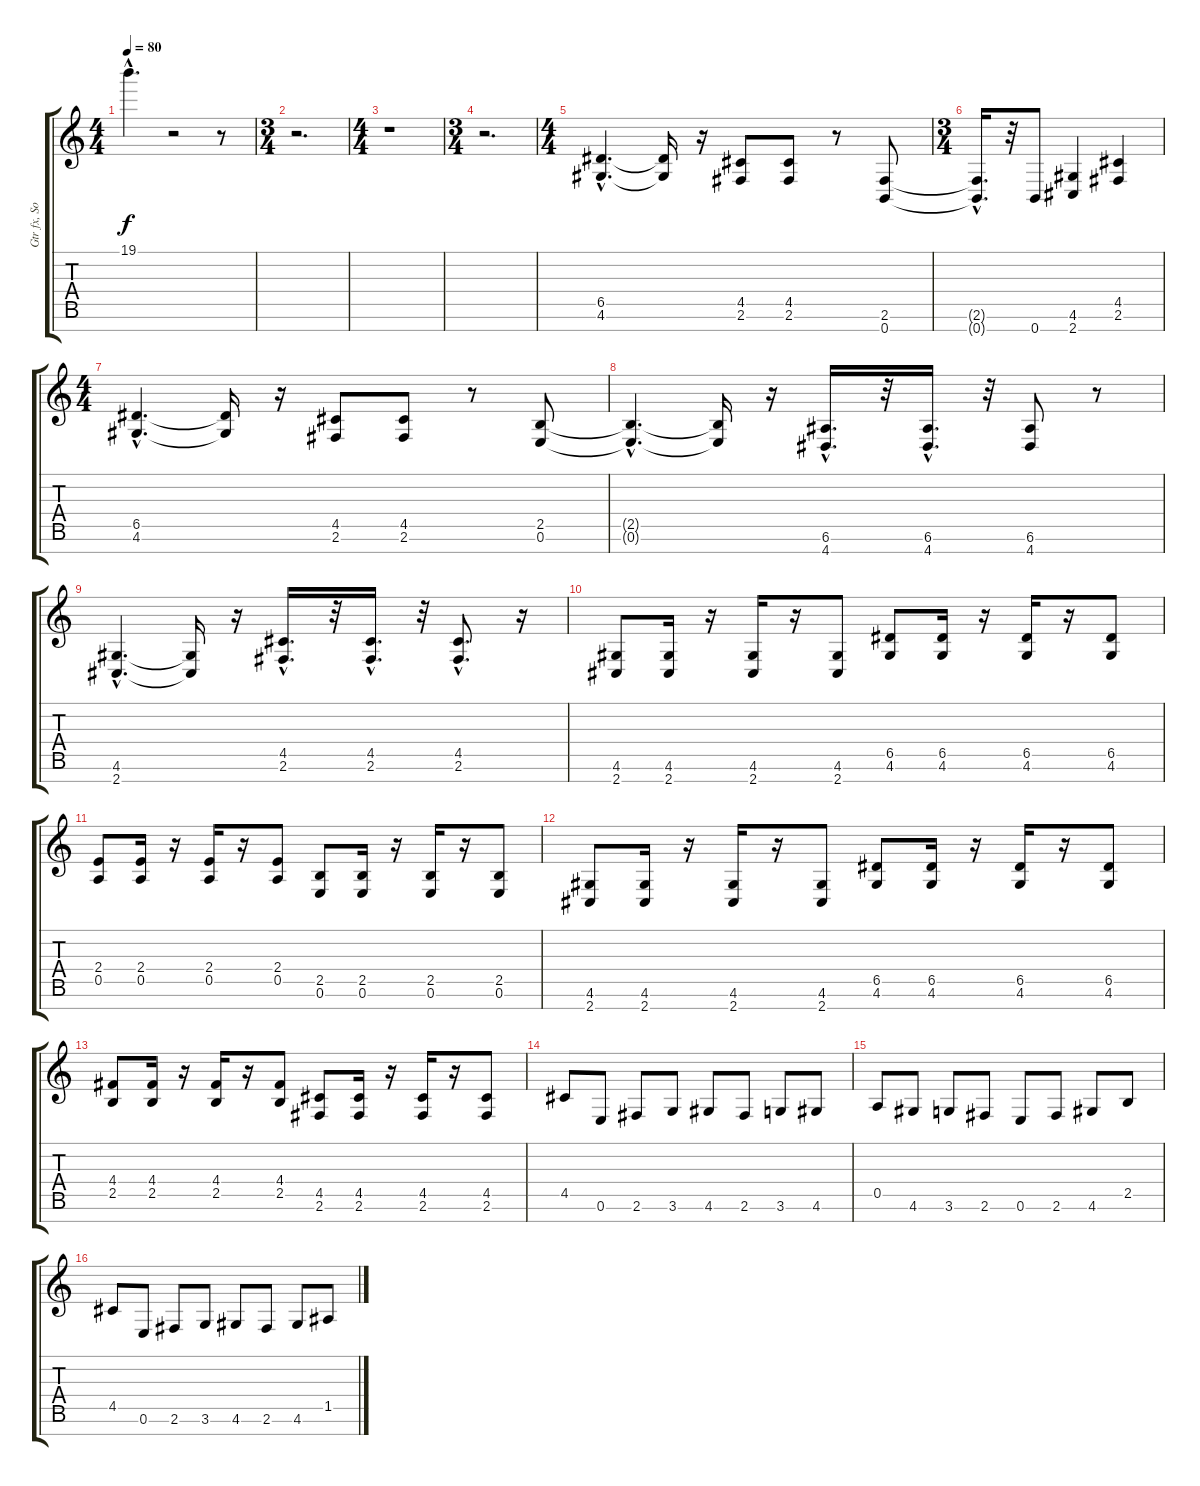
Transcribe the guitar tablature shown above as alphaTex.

\track ("Gtr fx, Solo gtr harm, Power chords" "Gtr fx, So") {instrument distortionguitar}
\staff {score tabs}
\tuning (E4 B3 G3 D3 A2 E2 B1) {hide}
\ts (4 4)
\tempo 80
\clef g2
\ks c
19.1{hac}.4{d dy f} r.2 r.8 |
\ts (3 4)
r.2{d} |
\ts (4 4)
r.1 |
\ts (3 4)
r.2{d} |
\ts (4 4)
(6.5{hac} 4.6{hac}).4{d volume 14} (6.5{t} 4.6{t}).16 r.16 (4.5 2.6).8 (4.5 2.6).8 r.8 (2.6 0.7).8 |
\ts (3 4)
(2.6{hac t} 0.7{hac t}).16{d} r.32 0.7.8 (4.6 2.7).4 (4.5 2.6).4 |
\ts (4 4)
(6.5{hac} 4.6{hac}).4{d} (6.5{t} 4.6{t}).16 r.16 (4.5 2.6).8 (4.5 2.6).8 r.8 (2.5 0.6).8 |
(2.5{hac t} 0.6{hac t}).4{d} (2.5{t} 0.6{t}).16 r.16 (6.6{hac} 4.7{hac}).16{d} r.32 (6.6{hac} 4.7{hac}).16{d} r.32 (6.6 4.7).8 r.8 |
(4.6{hac} 2.7{hac}).4{d} (4.6{t} 2.7{t}).16 r.16 (4.5{hac} 2.6{hac}).16{d} r.32 (4.5{hac} 2.6{hac}).16{d} r.32 (4.5{hac} 2.6{hac}).8{d} r.16 |
(4.6 2.7).8 (4.6 2.7).16 r.16 (4.6 2.7).16 r.16 (4.6 2.7).8 (6.5 4.6).8 (6.5 4.6).16 r.16 (6.5 4.6).16 r.16 (6.5 4.6).8 |
(2.4 0.5).8 (2.4 0.5).16 r.16 (2.4 0.5).16 r.16 (2.4 0.5).8 (2.5 0.6).8 (2.5 0.6).16 r.16 (2.5 0.6).16 r.16 (2.5 0.6).8 |
(4.6 2.7).8 (4.6 2.7).16 r.16 (4.6 2.7).16 r.16 (4.6 2.7).8 (6.5 4.6).8 (6.5 4.6).16 r.16 (6.5 4.6).16 r.16 (6.5 4.6).8 |
(4.4 2.5).8 (4.4 2.5).16 r.16 (4.4 2.5).16 r.16 (4.4 2.5).8 (4.5 2.6).8 (4.5 2.6).16 r.16 (4.5 2.6).16 r.16 (4.5 2.6).8 |
4.5.8 0.6.8 2.6.8 3.6.8 4.6.8 2.6.8 3.6.8 4.6.8 |
0.5.8 4.6.8 3.6.8 2.6.8 0.6.8 2.6.8 4.6.8 2.5.8 |
4.5.8 0.6.8 2.6.8 3.6.8 4.6.8 2.6.8 4.6.8 1.5.8
